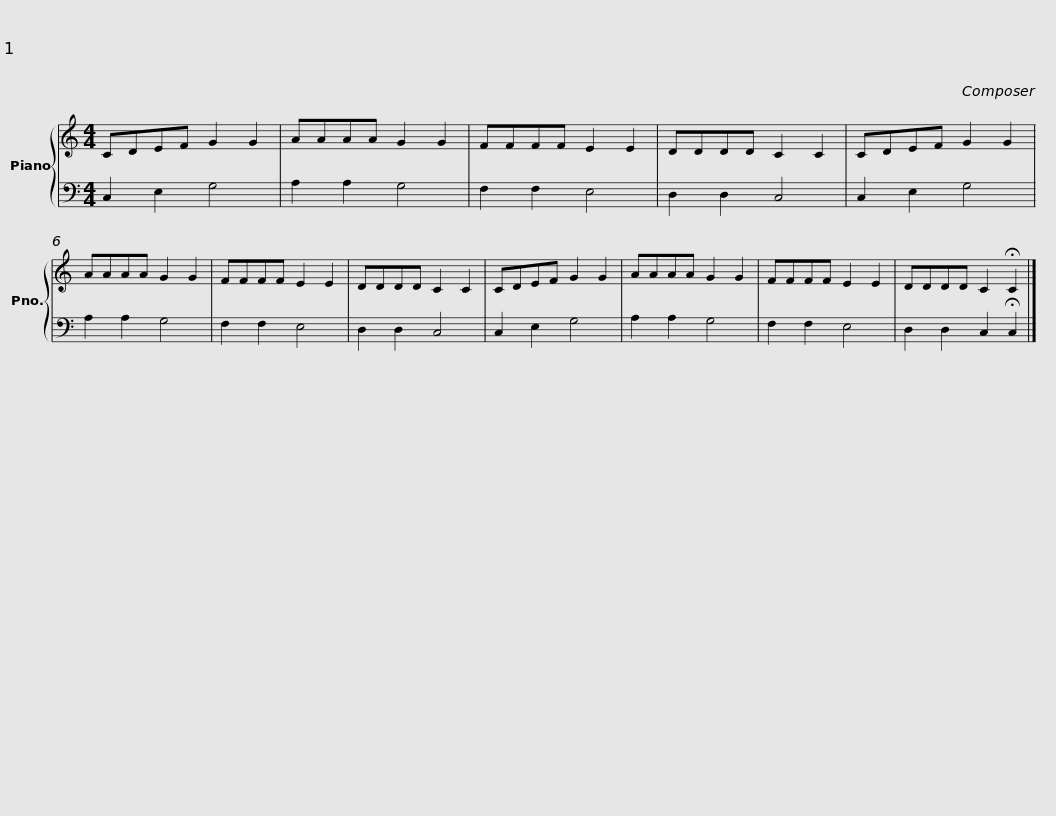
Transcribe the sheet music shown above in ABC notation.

X:1
%%score { 1 | 2 }
L:1/8
M:4/4
I:linebreak $
K:C
V:1 treble
V:2 bass
V:1
 CDEF G2 G2 | AAAA G2 G2 | FFFF E2 E2 |$ DDDD C2 C2 | CDEF G2 G2 | %5
 AAAA G2 G2 |$ FFFF E2 E2 | DDDD C2 C2 | CDEF G2 G2 |$ AAAA G2 G2 | %10
 FFFF E2 E2 | DDDD C2 !fermata!C2 |] %12
V:2
 C,2 E,2 G,4 | A,2 A,2 G,4 | F,2 F,2 E,4 |$ D,2 D,2 C,4 | C,2 E,2 G,4 | %5
 A,2 A,2 G,4 |$ F,2 F,2 E,4 | D,2 D,2 C,4 | C,2 E,2 G,4 |$ A,2 A,2 G,4 | %10
 F,2 F,2 E,4 | D,2 D,2 C,2 !fermata!C,2 |] %12
